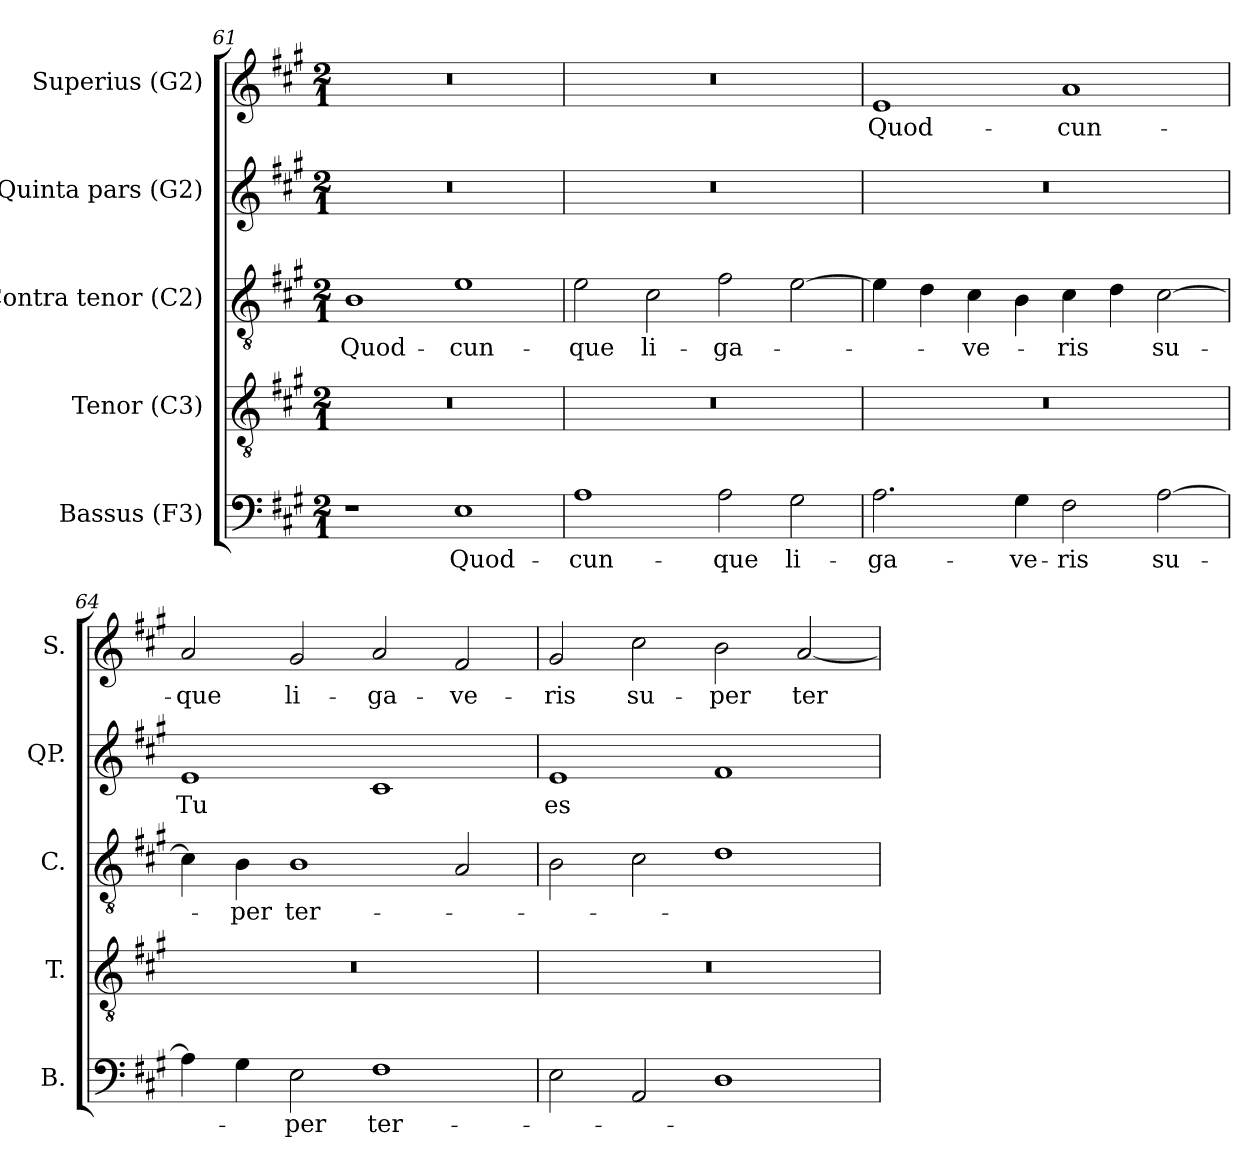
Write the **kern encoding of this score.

**kern	**text	**kern	**kern	**text	**kern	**text	**kern	**text
*part5	*part5	*part4	*part3	*part3	*part2	*part2	*part1	*part1
*staff5	*staff5	*staff4	*staff3	*staff3	*staff2	*staff2	*staff1	*staff1
*I"Bassus (F3)	*	*I"Tenor (C3)	*I"Contra tenor (C2)	*	*I"Quinta pars (G2)	*	*I"Superius (G2)	*
*I'B.	*	*I'T.	*I'C.	*	*I'QP.	*	*I'S.	*
!!LO:PB:g=z
*clefF4	*	*clefGv2	*clefGv2	*	*clefG2	*	*clefG2	*
*	*	*ITrd7c12	*ITrd7c12	*	*ITrd7c12	*	*	*
*k[f#c#g#]	*	*k[f#c#g#]	*k[f#c#g#]	*	*k[f#c#g#]	*	*k[f#c#g#]	*
*A:	*	*A:	*A:	*	*A:	*	*A:	*
*M2/1	*	*M2/1	*M2/1	*	*M2/1	*	*M2/1	*
=61	=61	=61	=61	=61	=61	=61	=61	=61
!	!	!LO:N:vis=1	!	!	!	!	!	!
!	!	!	!	!LO:LY:b:color=#000000	!LO:N:vis=1	!	!LO:N:vis=1	!
1r	.	0r	1BBi	Quod-	0r	.	0r	.
!	!LO:LY:b:color=#000000	!	!	!	!	!	!	!
!	!	!	!	!LO:LY:b:color=#000000	!	!	!	!
1Ei	Quod-	.	1Ei	-cun-	.	.	.	.
=62	=62	=62	=62	=62	=62	=62	=62	=62
!	!LO:LY:b:color=#000000	!LO:N:vis=1	!	!	!	!	!	!
!	!	!	!	!LO:LY:b:color=#000000	!LO:N:vis=1	!	!LO:N:vis=1	!
1Ai	-cun-	0r	2Ei\	-que	0r	.	0r	.
!	!	!	!	!LO:LY:b:color=#000000	!	!	!	!
.	.	.	2C#i\	li-	.	.	.	.
!	!LO:LY:b:color=#000000	!	!	!	!	!	!	!
!	!	!	!	!LO:LY:b:color=#000000	!	!	!	!
2Ai\	-que	.	2F#i\	-ga-	.	.	.	.
!	!LO:LY:b:color=#000000	!	!	!	!	!	!	!
2G#i\	li-	.	[2Ei\	.	.	.	.	.
=63	=63	=63	=63	=63	=63	=63	=63	=63
!	!LO:LY:b:color=#000000	!LO:N:vis=1	!	!	!LO:N:vis=1	!	!	!
!	!	!	!	!	!	!	!	!LO:LY:b:color=#000000
2.Ai\	-ga-	0r	4Ei\]	.	0r	.	1ei	Quod-
.	.	.	4Di\	.	.	.	.	.
!	!	!	!	!LO:LY:b:color=#000000	!	!	!	!
.	.	.	4C#i\	-ve-	.	.	.	.
!	!LO:LY:b:color=#000000	!	!	!	!	!	!	!
4G#i\	-ve-	.	4BBi\	.	.	.	.	.
!	!LO:LY:b:color=#000000	!	!	!	!	!	!	!
!	!	!	!	!LO:LY:b:color=#000000	!	!	!	!
!	!	!	!	!	!	!	!	!LO:LY:b:color=#000000
2F#i\	-ris	.	4C#i\	-ris	.	.	1ai	-cun-
.	.	.	4Di\	.	.	.	.	.
!	!LO:LY:b:color=#000000	!	!	!	!	!	!	!
!	!	!	!	!LO:LY:b:color=#000000	!	!	!	!
[2Ai\	su-	.	[2C#i\	su-	.	.	.	.
=64	=64	=64	=64	=64	=64	=64	=64	=64
!	!	!LO:N:vis=1	!	!	!	!	!	!
!	!	!	!	!	!	!LO:LY:b:color=#000000	!	!
!	!	!	!	!	!	!	!	!LO:LY:b:color=#000000
4Ai\]	.	0r	4C#i\]	.	1Ei	Tu	2ai/	-que
!	!	!	!	!LO:LY:b:color=#000000	!	!	!	!
4G#i\	.	.	4BBi\	-per	.	.	.	.
!	!LO:LY:b:color=#000000	!	!	!	!	!	!	!
!	!	!	!	!LO:LY:b:color=#000000	!	!	!	!
!	!	!	!	!	!	!	!	!LO:LY:b:color=#000000
2Ei\	-per	.	1BBi	ter-	.	.	2g#i/	li-
!	!LO:LY:b:color=#000000	!	!	!	!	!	!	!
!	!	!	!	!	!	!	!	!LO:LY:b:color=#000000
1F#i	ter-	.	.	.	1C#i	.	2ai/	-ga-
!	!	!	!	!	!	!	!	!LO:LY:b:color=#000000
.	.	.	2AAi/	.	.	.	2f#i/	-ve-
=65	=65	=65	=65	=65	=65	=65	=65	=65
!	!	!LO:N:vis=1	!	!	!	!	!	!
!	!	!	!	!	!	!LO:LY:b:color=#000000	!	!
!	!	!	!	!	!	!	!	!LO:LY:b:color=#000000
2Ei\	.	0r	2BBi\	.	1Ei	es	2g#i/	-ris
!	!	!	!	!	!	!	!	!LO:LY:b:color=#000000
2AAi/	.	.	2C#i\	.	.	.	2cc#i\	su-
!	!	!	!	!	!	!	!	!LO:LY:b:color=#000000
1Di	.	.	1Di	.	1F#i	.	2bi\	-per
!	!	!	!	!	!	!	!	!LO:LY:b:color=#000000
.	.	.	.	.	.	.	[2ai/	ter-
=	=	=	=	=	=	=	=	=
*-	*-	*-	*-	*-	*-	*-	*-	*-
